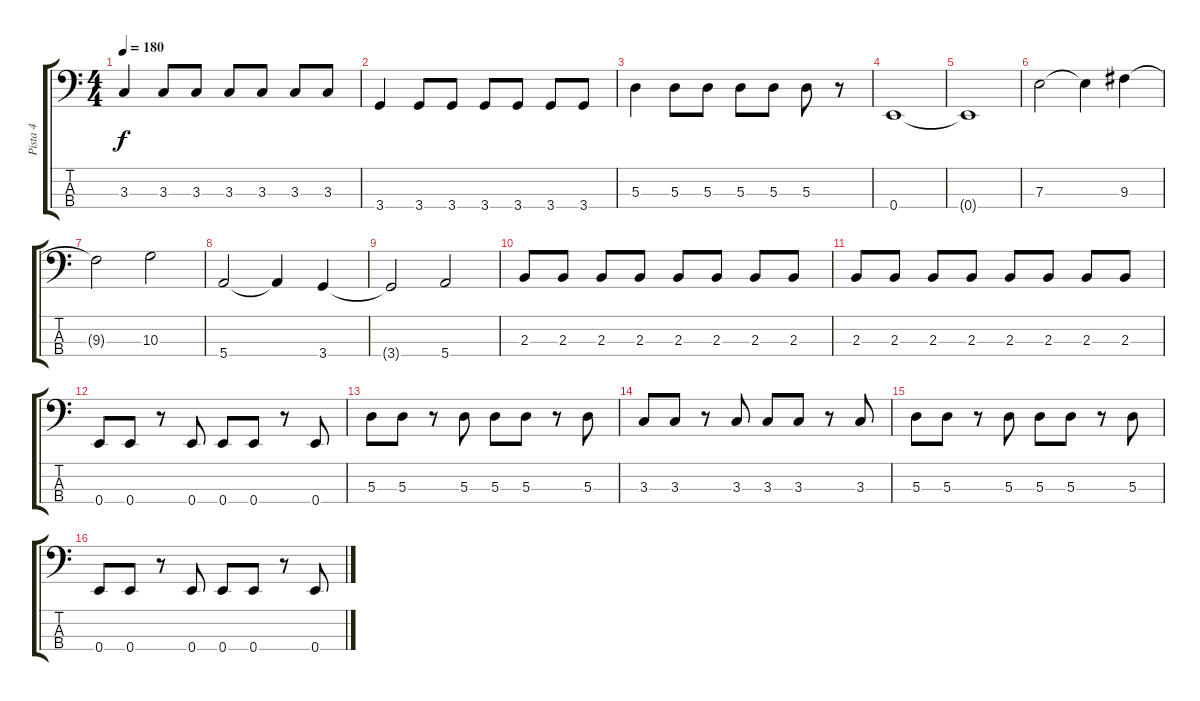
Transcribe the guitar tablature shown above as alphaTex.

\track ("Pista 4" "Pista 4") {instrument electricbassfinger}
\staff {score tabs}
\tuning (G2 D2 A1 E1) {hide}
\ts (4 4)
\tempo 180
\clef f4
\ks c
3.3.4{dy f} 3.3.8 3.3.8 3.3.8 3.3.8 3.3.8 3.3.8 |
3.4.4 3.4.8 3.4.8 3.4.8 3.4.8 3.4.8 3.4.8 |
5.3.4 5.3.8 5.3.8 5.3.8 5.3.8 5.3.8 r.8 |
0.4.1 |
0.4{t}.1 |
7.3.2 7.3{t}.4 9.3.4 |
9.3{t}.2 10.3.2 |
5.4.2 5.4{t}.4 3.4.4 |
3.4{t}.2 5.4.2 |
2.3.8 2.3.8 2.3.8 2.3.8 2.3.8 2.3.8 2.3.8 2.3.8 |
2.3.8 2.3.8 2.3.8 2.3.8 2.3.8 2.3.8 2.3.8 2.3.8 |
0.4.8 0.4.8 r.8 0.4.8 0.4.8 0.4.8 r.8 0.4.8 |
5.3.8 5.3.8 r.8 5.3.8 5.3.8 5.3.8 r.8 5.3.8 |
3.3.8 3.3.8 r.8 3.3.8 3.3.8 3.3.8 r.8 3.3.8 |
5.3.8 5.3.8 r.8 5.3.8 5.3.8 5.3.8 r.8 5.3.8 |
0.4.8 0.4.8 r.8 0.4.8 0.4.8 0.4.8 r.8 0.4.8
